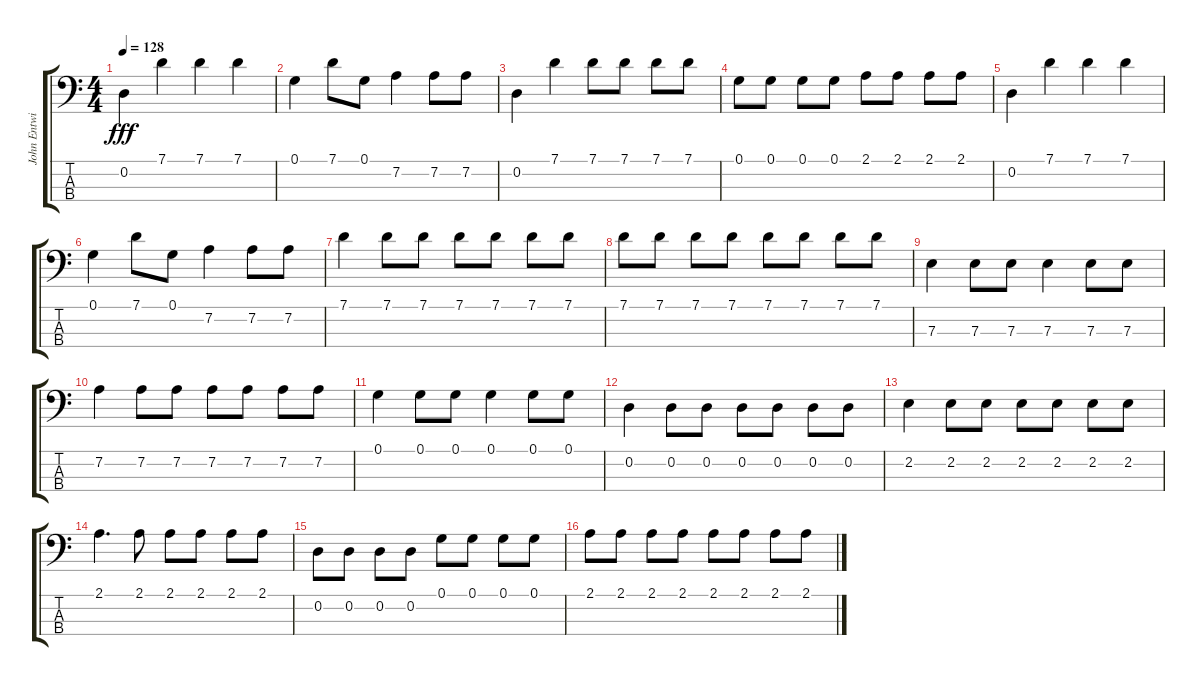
\track ("John Entwistle" "John Entwi") {instrument electricbassfinger}
\staff {score tabs}
\tuning (G2 D2 A1 E1) {hide}
\ts (4 4)
\tempo 128
\clef f4
\ks c
0.2.4{dy fff} 7.1.4 7.1.4 7.1.4 |
0.1.4 7.1.8 0.1.8 7.2.4 7.2.8 7.2.8 |
0.2.4 7.1.4 7.1.8 7.1.8 7.1.8 7.1.8 |
0.1.8 0.1.8 0.1.8 0.1.8 2.1.8 2.1.8 2.1.8 2.1.8 |
0.2.4 7.1.4 7.1.4 7.1.4 |
0.1.4 7.1.8 0.1.8 7.2.4 7.2.8 7.2.8 |
7.1.4 7.1.8 7.1.8 7.1.8 7.1.8 7.1.8 7.1.8 |
7.1.8 7.1.8 7.1.8 7.1.8 7.1.8 7.1.8 7.1.8 7.1.8 |
7.3.4 7.3.8 7.3.8 7.3.4 7.3.8 7.3.8 |
7.2.4 7.2.8 7.2.8 7.2.8 7.2.8 7.2.8 7.2.8 |
0.1.4 0.1.8 0.1.8 0.1.4 0.1.8 0.1.8 |
0.2.4 0.2.8 0.2.8 0.2.8 0.2.8 0.2.8 0.2.8 |
2.2.4 2.2.8 2.2.8 2.2.8 2.2.8 2.2.8 2.2.8 |
2.1.4{d} 2.1.8 2.1.8 2.1.8 2.1.8 2.1.8 |
0.2.8 0.2.8 0.2.8 0.2.8 0.1.8 0.1.8 0.1.8 0.1.8 |
2.1.8 2.1.8 2.1.8 2.1.8 2.1.8 2.1.8 2.1.8 2.1.8
